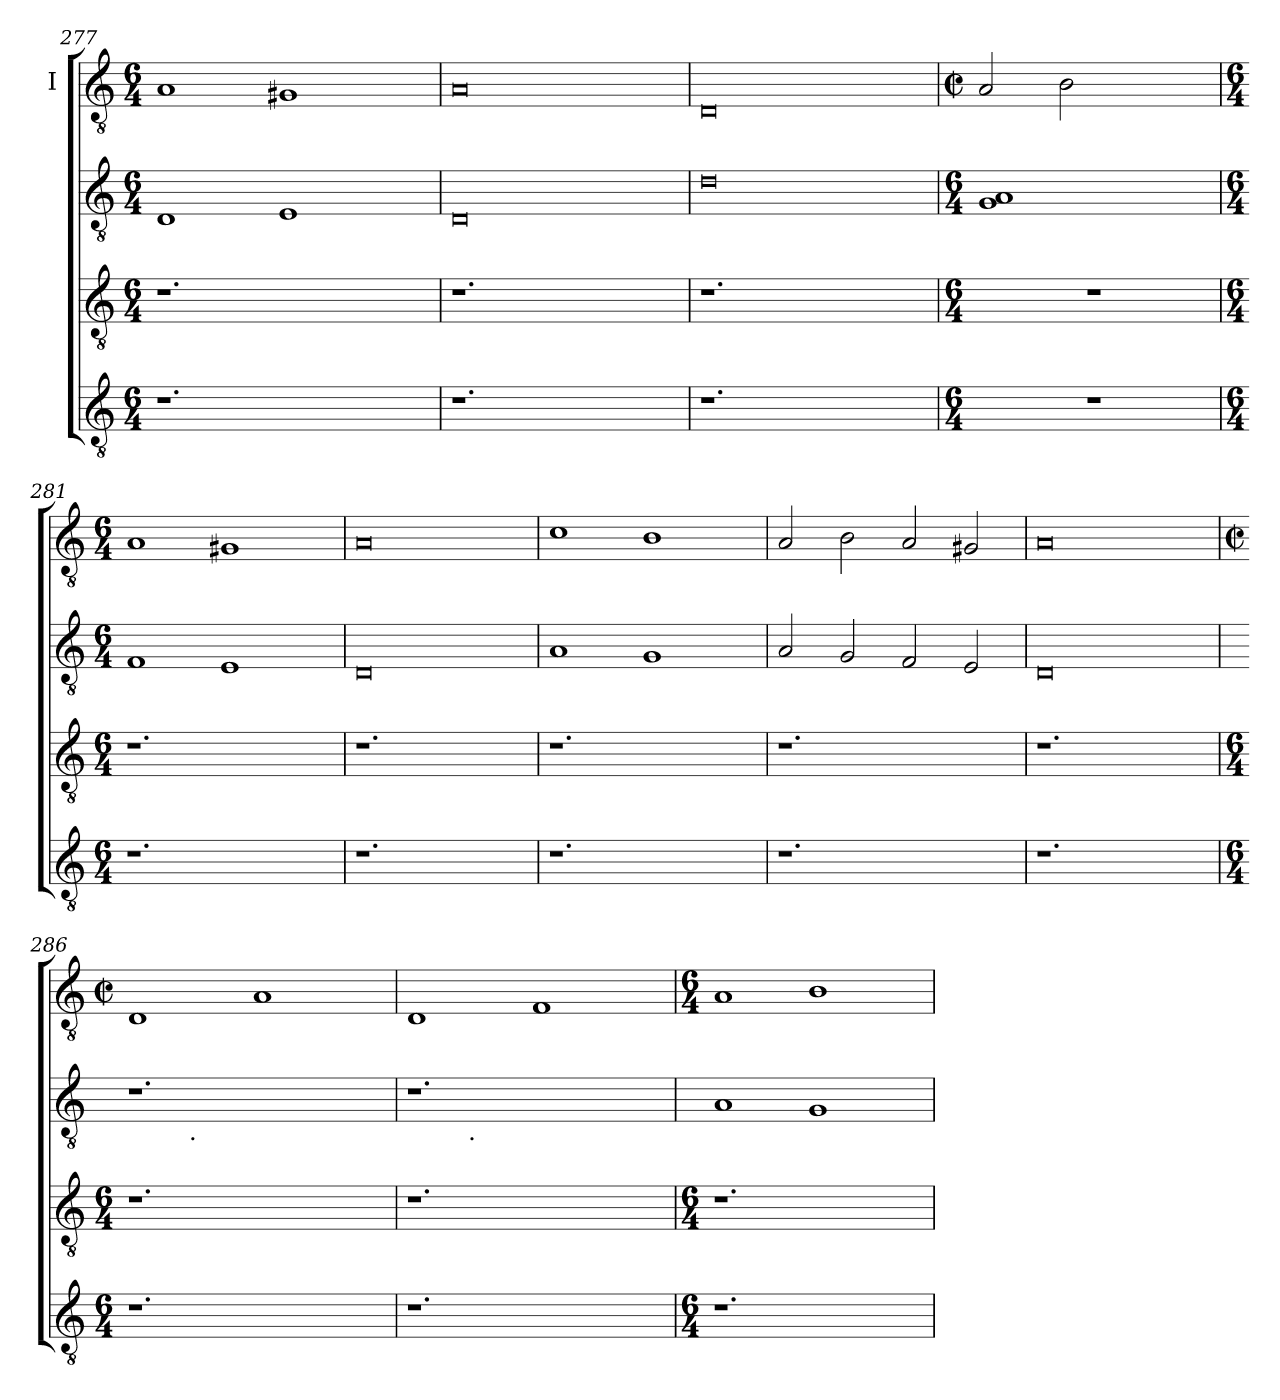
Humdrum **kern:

**kern	**kern	**kern	**kern
*part4	*part3	*part2	*part1
*staff4	*staff3	*staff2	*staff1
*	*	*	*I"I
*clefGv2	*clefGv2	*clefGv2	*clefGv2
*k[]	*k[]	*k[]	*k[]
*C:	*C:	*C:	*C:
*M6/4	*M6/4	*M6/4	*M6/4
=277	=277	=277	=277
1.r	1.r	1D	1A
.	.	1E	1G#
2ryy	2ryy	.	.
=278	=278	=278	=278
1.r	1.r	0D	0A
2ryy	2ryy	.	.
=279!	=279!	=279!	=279!
1.r	1.r	0d	0D
2ryy	2ryy	.	.
=280	=280	=280	=280
*M6/4	*M6/4	*M6/4	*M2/2
*	*	*	*met(c|)
1.r	1.r	1G 1A	2A/
.	.	.	2B\
.	.	2ryy	2ryy
=281	=281	=281	=281
*M6/4	*M6/4	*M6/4	*M6/4
1.r	1.r	1F	1A
.	.	1E	1G#
2ryy	2ryy	.	.
!!LO:LB:g=z
=282	=282	=282	=282
1.r	1.r	0D	0A
2ryy	2ryy	.	.
=283	=283	=283	=283
1.r	1.r	1A	1c
.	.	1G	1B
2ryy	2ryy	.	.
=284	=284	=284	=284
1.r	1.r	2A/	2A/
.	.	2G/	2B\
.	.	2F/	2A/
2ryy	2ryy	2E/	2G#/
=285	=285	=285	=285
1.r	1.r	0D	0A
2ryy	2ryy	.	.
=286	=286	=286	=286
*M6/4	*M6/4	*	*M2/2
*	*	*	*met(c|)
*	*	*^	*
1.r	1.r	1.r	4...ryy	1D
!	!	!	!LO:TX:b:t=.	!
.	.	.	1ryy	.
.	.	.	.	1A
.	.	.	2ryy	.
2ryy	2ryy	2ryy	.	.
.	.	.	32ryy	.
=287	=287	=287	=287	=287
1.r	1.r	1.r	4...ryy	1D
!	!	!	!LO:TX:b:t=.	!
.	.	.	1ryy	.
.	.	.	.	1F
.	.	.	2ryy	.
2ryy	2ryy	2ryy	.	.
.	.	.	32ryy	.
*	*	*v	*v	*
!!LO:LB:g=z
=288	=288	=288	=288
*M6/4	*M6/4	*	*M6/4
1.r	1.r	1A	1A
.	.	1G	1B
2ryy	2ryy	.	.
=	=	=	=
*-	*-	*-	*-
